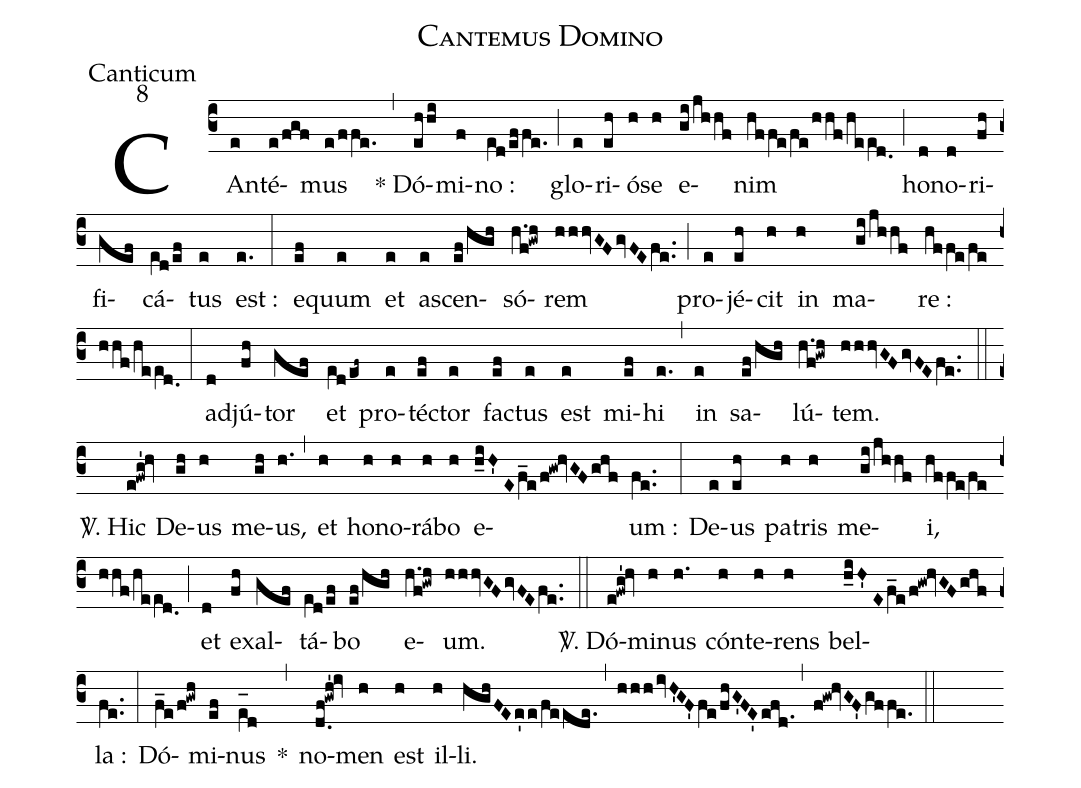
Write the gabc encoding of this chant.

name:Cantemus Domino;
office-part:Canticum;
mode:8;
%%
(c3) CAn(e)té(e/fgf)mus(e/ffe.) (,) * Dó(ehhi)mi(f)no :(e[ll:1]d/effe.) (;) glo(e)ri(eh)ó(h)se(h) e(gi/jhhf)nim(hffe/!fe/hhf/!hee[ll:1]d.0) (;) ho(d)no(d)ri(fh)fi(gef)cá(e[ll:1]d/ef)tus(e) est :(e.) (:) e(ef)quum(e) et(e) a(e)scen(ef/hgh)só(h.f!gwh)rem(hhhvGFgvFEfe..) (;) pro(e)jé(eh)cit(h) in(h) ma(gi/jhhf)re :(hffe/!fe/hhf/!hee[ll:1]d.0) (:) ad(d)jú(fh)tor(gef) et(e[ll:1]d/ef~) pro(e)té(ef)ctor(e) fa(ef)ctus(e) est(e) mi(ef)hi(e.) (,) in(e) sa(ef/hgh)lú(h.f!gwh)tem.(hhhvGFgvFEfe..) (::)
<sp>V/</sp>. Hic(e!fwg'!hv) De(gh)us(h) me(gh)us,(h.) (,) et(h) ho(h)no(h)rá(h)bo(h) e(h_iH'//Ef_e/f!gw!hvGFghf)um :(fe..) (:) De(e)us(eh) pa(h)tris(h) me(gi/jhhf)i,(hffe/!fe/hhf/!hee[ll:1]d.0) (;) et(d) ex(fh)al(gef)tá(e[ll:1]d/ef)bo(ef/hgh) e(h.f!gwh)um.(hhhvGFgvFEfe..) (::)
<sp>V/</sp>. Dó(e!fwg'!hv)mi(h)nus(h.) cón(h)te(h)rens(h) bel(h_iH'//Ef_e/f!gw!hvGFghf)la :(fe..) (:) Dó(f_e/f!gwh)mi(ef)nus(e_[oh:h][ll:1]d) *(,) no(d.0f!gwh'!iv)men(h) est(h) il(h)li.(hghFEe'e/!feede.) (,) (hhhivH'GF'fe/fhG'FE'efd.1) (,) (f!gw!hvGF'gffe.) (::)
